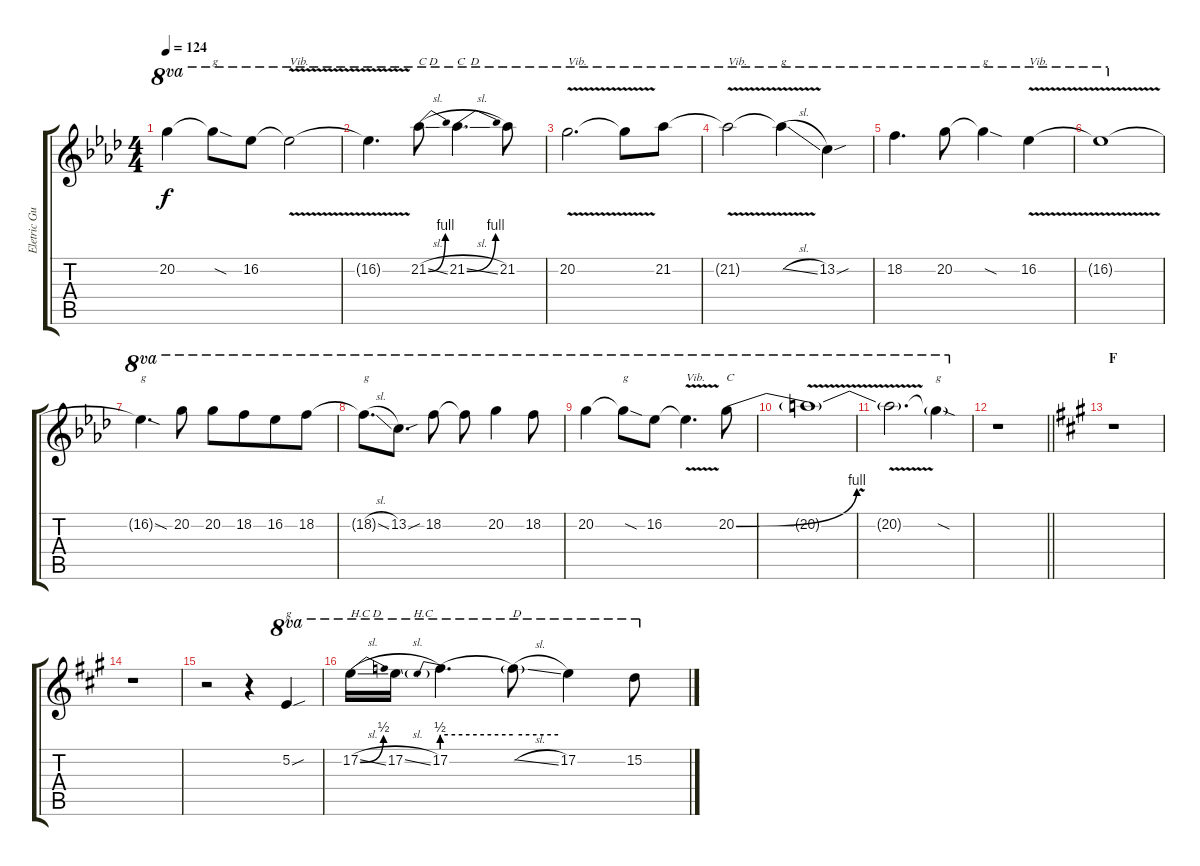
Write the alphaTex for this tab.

\track ("Eletric Guitar II" "Eletric Gu") {solo instrument overdrivenguitar}
\staff {score tabs}
\tuning (E4 B3 G3 D3 A2 E2) {hide}
\ts (4 4)
\tempo 124
\clef g2
\ks ab
20.2.4{ot 8va dy f} 20.2{sod t}.8{ot 8va txt "g"} 16.2.8{ot 8va} 16.2{v t}.2{ot 8va txt "Vib."} |
16.2{t}.4{d ot 8va} 21.2{be (bend 0 0 60 4) sl}.8{ot 8va txt "C D"} 21.2{be (bend 0 0 60 4) sl}.4{d ot 8va txt "C  D"} 21.2.8{ot 8va} |
20.2{v}.2{d ot 8va txt "Vib."} 20.2{t}.8{ot 8va} 21.2.8{ot 8va} |
21.2{v t}.2{ot 8va txt "Vib."} 21.2{sl t}.4{ot 8va txt "g"} 13.2{sou}.4{ot 8va} |
18.2.4{d ot 8va} 20.2.8{ot 8va} 20.2{sod t}.4{ot 8va txt "g"} 16.2{v}.4{ot 8va txt "Vib."} |
16.2{t}.1{ot 8va} |
16.2{sod t}.4{d ot 8va txt "g"} 20.2.8{ot 8va} 20.2.8{ot 8va} 18.2.8{ot 8va beam merge} 16.2.8{ot 8va} 18.2.8{ot 8va} |
18.2{sl t}.8{d ot 8va txt "g"} 13.2{sou}.8{d ot 8va} 18.2.8{ot 8va} 18.2{t}.8{ot 8va} 20.2.4{ot 8va} 18.2.8{ot 8va} |
20.2.4{ot 8va} 20.2{sod t}.8{ot 8va txt "g"} 16.2.8{ot 8va} 16.2{v t}.4{d ot 8va txt "Vib."} 20.2{be (bend 0 0 60 4)}.8{ot 8va txt "C"} |
20.2{v t}.1{ot 8va} |
20.2{t}.2{d ot 8va} 20.2{sod t}.4{ot 8va txt "g"} |
\barLineRight lightlight
r.1 |
\section ("" "F")
\ks a
r.1 |
r.1 |
r.2 r.4 5.2{sou}.4{ot 8va txt "g"} |
17.2{be (bend 0 0 60 2) sl}.16{ot 8va txt "H.C D"} 17.2{sl}.16{ot 8va txt "      H.C"} 17.2{be (prebend 0 2 60 2)}.4{d ot 8va} 17.2{be (hold 0 2 60 2) sl t}.8{ot 8va txt "D"} 17.2.4{ot 8va} 15.2.8{ot 8va}
